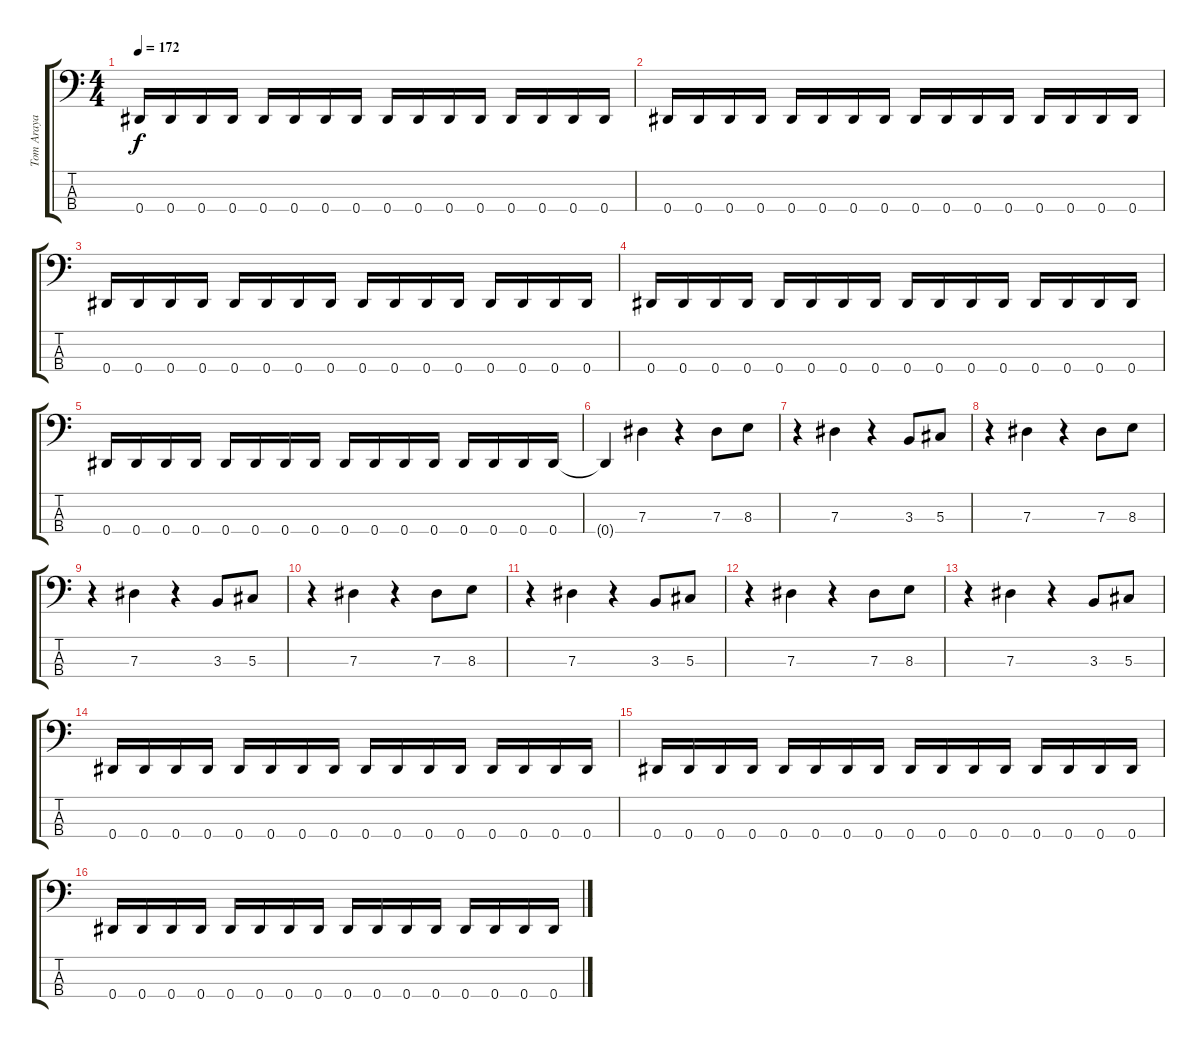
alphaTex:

\track ("Tom Araya" "Tom Araya") {instrument electricbasspick}
\staff {score tabs}
\tuning (Gb2 Db2 Ab1 Eb1) {hide}
\ts (4 4)
\tempo 172
\clef f4
\ks c
0.4.16{dy f} 0.4.16 0.4.16 0.4.16 0.4.16 0.4.16 0.4.16 0.4.16 0.4.16 0.4.16 0.4.16 0.4.16 0.4.16 0.4.16 0.4.16 0.4.16 |
0.4.16 0.4.16 0.4.16 0.4.16 0.4.16 0.4.16 0.4.16 0.4.16 0.4.16 0.4.16 0.4.16 0.4.16 0.4.16 0.4.16 0.4.16 0.4.16 |
0.4.16 0.4.16 0.4.16 0.4.16 0.4.16 0.4.16 0.4.16 0.4.16 0.4.16 0.4.16 0.4.16 0.4.16 0.4.16 0.4.16 0.4.16 0.4.16 |
0.4.16 0.4.16 0.4.16 0.4.16 0.4.16 0.4.16 0.4.16 0.4.16 0.4.16 0.4.16 0.4.16 0.4.16 0.4.16 0.4.16 0.4.16 0.4.16 |
0.4.16 0.4.16 0.4.16 0.4.16 0.4.16 0.4.16 0.4.16 0.4.16 0.4.16 0.4.16 0.4.16 0.4.16 0.4.16 0.4.16 0.4.16 0.4.16 |
0.4{t}.4 7.3.4 r.4 7.3.8 8.3.8 |
r.4 7.3.4 r.4 3.3.8 5.3.8 |
r.4 7.3.4 r.4 7.3.8 8.3.8 |
r.4 7.3.4 r.4 3.3.8 5.3.8 |
r.4 7.3.4 r.4 7.3.8 8.3.8 |
r.4 7.3.4 r.4 3.3.8 5.3.8 |
r.4 7.3.4 r.4 7.3.8 8.3.8 |
r.4 7.3.4 r.4 3.3.8 5.3.8 |
0.4.16 0.4.16 0.4.16 0.4.16 0.4.16 0.4.16 0.4.16 0.4.16 0.4.16 0.4.16 0.4.16 0.4.16 0.4.16 0.4.16 0.4.16 0.4.16 |
0.4.16 0.4.16 0.4.16 0.4.16 0.4.16 0.4.16 0.4.16 0.4.16 0.4.16 0.4.16 0.4.16 0.4.16 0.4.16 0.4.16 0.4.16 0.4.16 |
0.4.16 0.4.16 0.4.16 0.4.16 0.4.16 0.4.16 0.4.16 0.4.16 0.4.16 0.4.16 0.4.16 0.4.16 0.4.16 0.4.16 0.4.16 0.4.16
